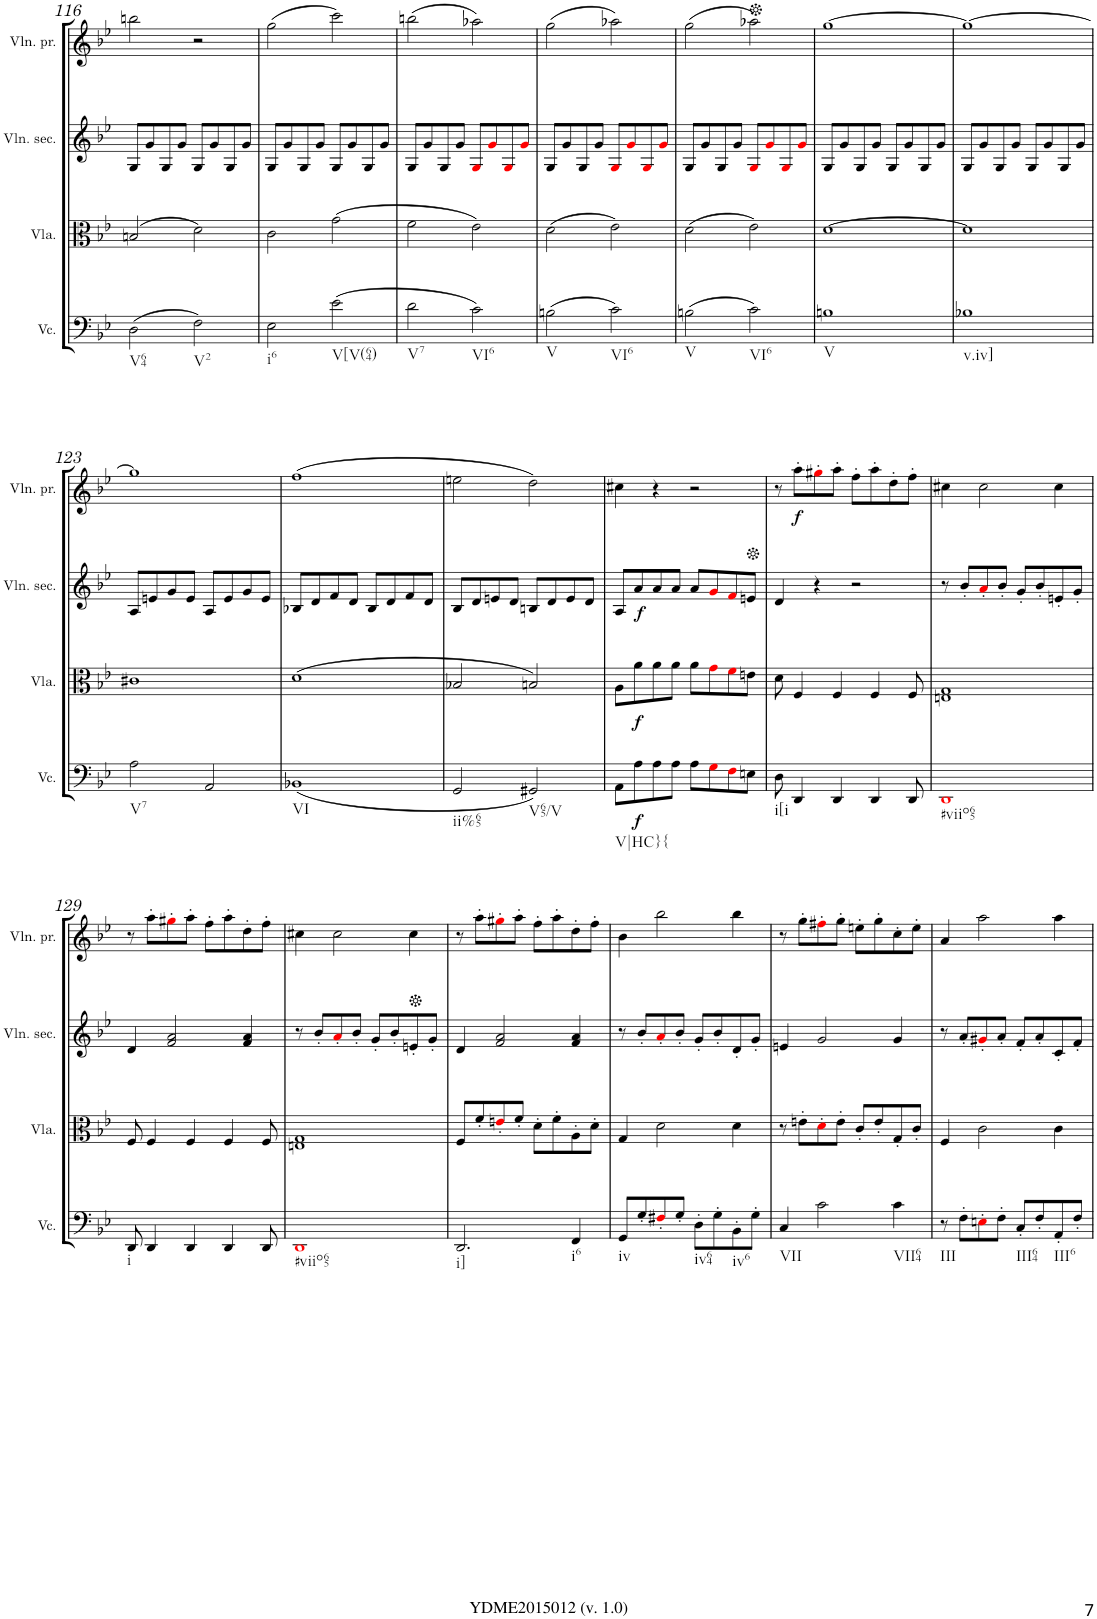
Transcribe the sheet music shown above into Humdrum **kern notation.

**kern	**dynam	**kern	**dynam	**kern	**dynam	**kern	**dynam
*part4	*part4	*part3	*part3	*part2	*part2	*part1	*part1
*staff4	*staff4	*staff3	*staff3	*staff2	*staff2	*staff1	*staff1
*I"Violoncelle	*	*I"Viola	*	*I"Violino secondo	*	*I"Violino primo	*
*I'Vc.	*	*I'Vla.	*	*I'Vln. sec.	*	*I'Vln. pr.	*
!!LO:PB:g=z
*clefF4	*	*clefC3	*	*clefG2	*	*clefG2	*
*k[b-e-]	*	*k[b-e-]	*	*k[b-e-]	*	*k[b-e-]	*
*M2/2	*	*M2/2	*	*M2/2	*	*M2/2	*
=116	=116	=116	=116	=116	=116	=116	=116
!LO:TX:b:t=V64	!	!	!	!	!	!	!
(>2D\	.	(>2Bn/	.	8G/L	.	2bbn\	.
.	.	.	.	8g/	.	.	.
.	.	.	.	8G/	.	.	.
.	.	.	.	8g/J	.	.	.
!LO:TX:b:t=V2	!	!	!	!	!	!	!
2F\)	.	2d\)	.	8G/L	.	2r	.
.	.	.	.	8g/	.	.	.
.	.	.	.	8G/	.	.	.
.	.	.	.	8g/J	.	.	.
=117	=117	=117	=117	=117	=117	=117	=117
!LO:TX:b:t=i6	!	!	!	!	!	!	!
2E-\	.	2c\	.	8G/L	.	(>2gg\	.
.	.	.	.	8g/	.	.	.
.	.	.	.	8G/	.	.	.
.	.	.	.	8g/J	.	.	.
!LO:TX:b:t=V[V(64)	!	!	!	!	!	!	!
(>2e-\	.	(>2g\	.	8G/L	.	2ccc\)	.
.	.	.	.	8g/	.	.	.
.	.	.	.	8G/	.	.	.
.	.	.	.	8g/J	.	.	.
=118	=118	=118	=118	=118	=118	=118	=118
!LO:TX:b:t=V7	!	!	!	!	!	!	!
2d\	.	2f\	.	8G/L	.	(>2bbn\	.
.	.	.	.	8g/	.	.	.
.	.	.	.	8G/	.	.	.
.	.	.	.	8g/J	.	.	.
!LO:TX:b:t=VI6	!	!	!	!	!	!	!
2c\)	.	2e-\)	.	8Gi/L	.	2aa-X\)	.
.	.	.	.	8gi/	.	.	.
.	.	.	.	8Gi/	.	.	.
.	.	.	.	8gi/J	.	.	.
=119	=119	=119	=119	=119	=119	=119	=119
!LO:TX:b:t=V	!	!	!	!	!	!	!
(>2Bn\	.	(>2d\	.	8G/L	.	(>2gg\	.
.	.	.	.	8g/	.	.	.
.	.	.	.	8G/	.	.	.
.	.	.	.	8g/J	.	.	.
!LO:TX:b:t=VI6	!	!	!	!	!	!	!
2c\)	.	2e-\)	.	8Gi/L	.	2aa-X\)	.
.	.	.	.	8gi/	.	.	.
.	.	.	.	8Gi/	.	.	.
.	.	.	.	8gi/J	.	.	.
=120	=120	=120	=120	=120	=120	=120	=120
!LO:TX:b:t=V	!	!	!	!	!	!	!
(>2Bn\	.	(>2d\	.	8G/L	.	(>2gg\	.
.	.	.	.	8g/	.	.	.
.	.	.	.	8G/	.	.	.
.	.	.	.	8g/J	.	.	.
!LO:TX:b:t=VI6	!	!	!	!	!	!	!
2c\)	.	2e-\)	.	8Gi/L	.	2aa-X\)	.
.	.	.	.	8gi/	.	.	.
.	.	.	.	8Gi/	.	.	.
.	.	.	.	8gi/J	.	.	.
=121	=121	=121	=121	=121	=121	=121	=121
!LO:TX:b:t=V	!	!	!	!	!	!	!
1Bn	.	[1d	.	8G/L	.	[1gg	.
.	.	.	.	8g/	.	.	.
.	.	.	.	8G/	.	.	.
.	.	.	.	8g/J	.	.	.
.	.	.	.	8G/L	.	.	.
.	.	.	.	8g/	.	.	.
.	.	.	.	8G/	.	.	.
.	.	.	.	8g/J	.	.	.
=122	=122	=122	=122	=122	=122	=122	=122
!LO:TX:b:t=v.iv]	!	!	!	!	!	!	!
1B-X	.	1d]	.	8G/L	.	1gg_	.
.	.	.	.	8g/	.	.	.
.	.	.	.	8G/	.	.	.
.	.	.	.	8g/J	.	.	.
.	.	.	.	8G/L	.	.	.
.	.	.	.	8g/	.	.	.
.	.	.	.	8G/	.	.	.
.	.	.	.	8g/J	.	.	.
!!LO:LB:g=z
=123	=123	=123	=123	=123	=123	=123	=123
!LO:TX:b:t=V7	!	!	!	!	!	!	!
2A\	.	1c#X	.	8A/L	.	1gg]	.
.	.	.	.	8en/	.	.	.
.	.	.	.	8g/	.	.	.
.	.	.	.	8e/J	.	.	.
2AA/	.	.	.	8A/L	.	.	.
.	.	.	.	8e/	.	.	.
.	.	.	.	8g/	.	.	.
.	.	.	.	8e/J	.	.	.
=124	=124	=124	=124	=124	=124	=124	=124
!LO:TX:b:t=VI	!	!	!	!	!	!	!
(<1BB-X	.	(>1d	.	8B-X/L	.	(>1ff	.
.	.	.	.	8d/	.	.	.
.	.	.	.	8f/	.	.	.
.	.	.	.	8d/J	.	.	.
.	.	.	.	8B-/L	.	.	.
.	.	.	.	8d/	.	.	.
.	.	.	.	8f/	.	.	.
.	.	.	.	8d/J	.	.	.
=125	=125	=125	=125	=125	=125	=125	=125
!LO:TX:b:t=ii%65	!	!	!	!	!	!	!
2GG/	.	2B-X/	.	8B-/L	.	2een\	.
.	.	.	.	8d/	.	.	.
.	.	.	.	8en/	.	.	.
.	.	.	.	8d/J	.	.	.
!LO:TX:b:t=V65/V	!	!	!	!	!	!	!
2GG#X/)	.	2Bn/)	.	8Bn/L	.	2dd\)	.
.	.	.	.	8d/	.	.	.
.	.	.	.	8e/	.	.	.
.	.	.	.	8d/J	.	.	.
=126	=126	=126	=126	=126	=126	=126	=126
!LO:TX:b:t=V|HC}{	!	!	!	!	!	!	!
8AA\L	.	8A\L	.	8A/L	.	4cc#X\	.
!	!LO:DY:b	!	!LO:DY:b	!	!LO:DY:b	!	!
8A\	f	8a\	f	8a/	f	.	.
8A\	.	8a\	.	8a/	.	4r	.
8A\J	.	8a\J	.	8a/J	.	.	.
8A\L	.	8a\L	.	8a/L	.	2r	.
8Gi\	.	8gi\	.	8gi/	.	.	.
8Fi\	.	8fi\	.	8fi/	.	.	.
8En\J	.	8en\J	.	8en/J	.	.	.
=127	=127	=127	=127	=127	=127	=127	=127
!LO:TX:b:t=i[i	!	!	!	!	!	!	!
8D\	.	8d\	.	4d/	.	8r	.
!	!	!	!	!	!	!	!LO:DY:b
4DD/	.	4F/	.	.	.	8aa'\L	f
.	.	.	.	4r	.	8gg#X'i\	.
4DD/	.	4F/	.	.	.	8aa'\J	.
.	.	.	.	2r	.	8ff'\L	.
4DD/	.	4F/	.	.	.	8aa'\	.
.	.	.	.	.	.	8dd'\	.
8DD/	.	8F/	.	.	.	8ff'\J	.
=128	=128	=128	=128	=128	=128	=128	=128
!LO:TX:b:t=#viio65	!	!	!	!	!	!	!
1DDi	.	1En 1G	.	8r	.	4cc#X\	.
.	.	.	.	8b-'/L	.	.	.
.	.	.	.	8a'i/	.	2cc#\	.
.	.	.	.	8b-'/J	.	.	.
.	.	.	.	8g'/L	.	.	.
.	.	.	.	8b-'/	.	.	.
.	.	.	.	8en'/	.	4cc#\	.
.	.	.	.	8g'/J	.	.	.
!!LO:LB:g=z
=129	=129	=129	=129	=129	=129	=129	=129
!LO:TX:b:t=i	!	!	!	!	!	!	!
8DD/	.	8F/	.	4d/	.	8r	.
4DD/	.	4F/	.	.	.	8aa'\L	.
.	.	.	.	2f/ 2a/	.	8gg#X'i\	.
4DD/	.	4F/	.	.	.	8aa'\J	.
.	.	.	.	.	.	8ff'\L	.
4DD/	.	4F/	.	.	.	8aa'\	.
.	.	.	.	4f/ 4a/	.	8dd'\	.
8DD/	.	8F/	.	.	.	8ff'\J	.
=130	=130	=130	=130	=130	=130	=130	=130
!LO:TX:b:t=#viio65	!	!	!	!	!	!	!
1DDi	.	1En 1G	.	8r	.	4cc#X\	.
.	.	.	.	8b-'/L	.	.	.
.	.	.	.	8a'i/	.	2cc#\	.
.	.	.	.	8b-'/J	.	.	.
.	.	.	.	8g'/L	.	.	.
.	.	.	.	8b-'/	.	.	.
.	.	.	.	8en'/	.	4cc#\	.
.	.	.	.	8g'/J	.	.	.
=131	=131	=131	=131	=131	=131	=131	=131
!LO:TX:b:t=i]	!	!	!	!	!	!	!
2.DD/	.	8F/L	.	4d/	.	8r	.
.	.	8f'/	.	.	.	8aa'\L	.
.	.	8en'i/	.	2f/ 2a/	.	8gg#X'i\	.
.	.	8f'/J	.	.	.	8aa'\J	.
.	.	8d'\L	.	.	.	8ff'\L	.
.	.	8f'\	.	.	.	8aa'\	.
!LO:TX:b:t=i6	!	!	!	!	!	!	!
4FF/	.	8A'\	.	4f/ 4a/	.	8dd'\	.
.	.	8d'\J	.	.	.	8ff'\J	.
=132	=132	=132	=132	=132	=132	=132	=132
!LO:TX:b:t=iv	!	!	!	!	!	!	!
8GG/L	.	4G/	.	8r	.	4b-\	.
8G'/	.	.	.	8b-'/L	.	.	.
8F#X'i/	.	2d\	.	8a'i/	.	2bb-\	.
8G'/J	.	.	.	8b-'/J	.	.	.
!LO:TX:b:t=iv64	!	!	!	!	!	!	!
8D'\L	.	.	.	8g'/L	.	.	.
8G'\	.	.	.	8b-'/	.	.	.
!LO:TX:b:t=iv6	!	!	!	!	!	!	!
8BB-'\	.	4d\	.	8d'/	.	4bb-\	.
8G'\J	.	.	.	8g'/J	.	.	.
=133	=133	=133	=133	=133	=133	=133	=133
!LO:TX:b:t=VII	!	!	!	!	!	!	!
4C/	.	8r	.	4en/	.	8r	.
.	.	8en'\L	.	.	.	8gg'\L	.
2c\	.	8d'i\	.	2g/	.	8ff#X'i\	.
.	.	8e'\J	.	.	.	8gg'\J	.
.	.	8c'/L	.	.	.	8een'\L	.
.	.	8e'/	.	.	.	8gg'\	.
!LO:TX:b:t=VII64	!	!	!	!	!	!	!
4c\	.	8G'/	.	4g/	.	8cc'\	.
.	.	8c'/J	.	.	.	8ee'\J	.
=134	=134	=134	=134	=134	=134	=134	=134
!LO:TX:b:t=III	!	!	!	!	!	!	!
8r	.	4F/	.	8r	.	4a/	.
8F'\L	.	.	.	8a'/L	.	.	.
8En'i\	.	2c\	.	8g#X'i/	.	2aa\	.
8F'\J	.	.	.	8a'/J	.	.	.
!LO:TX:b:t=III64	!	!	!	!	!	!	!
8C'/L	.	.	.	8f'/L	.	.	.
8F'/	.	.	.	8a'/	.	.	.
!LO:TX:b:t=III6	!	!	!	!	!	!	!
8AA'/	.	4c\	.	8c'/	.	4aa\	.
8F'/J	.	.	.	8f'/J	.	.	.
=	=	=	=	=	=	=	=
*-	*-	*-	*-	*-	*-	*-	*-
